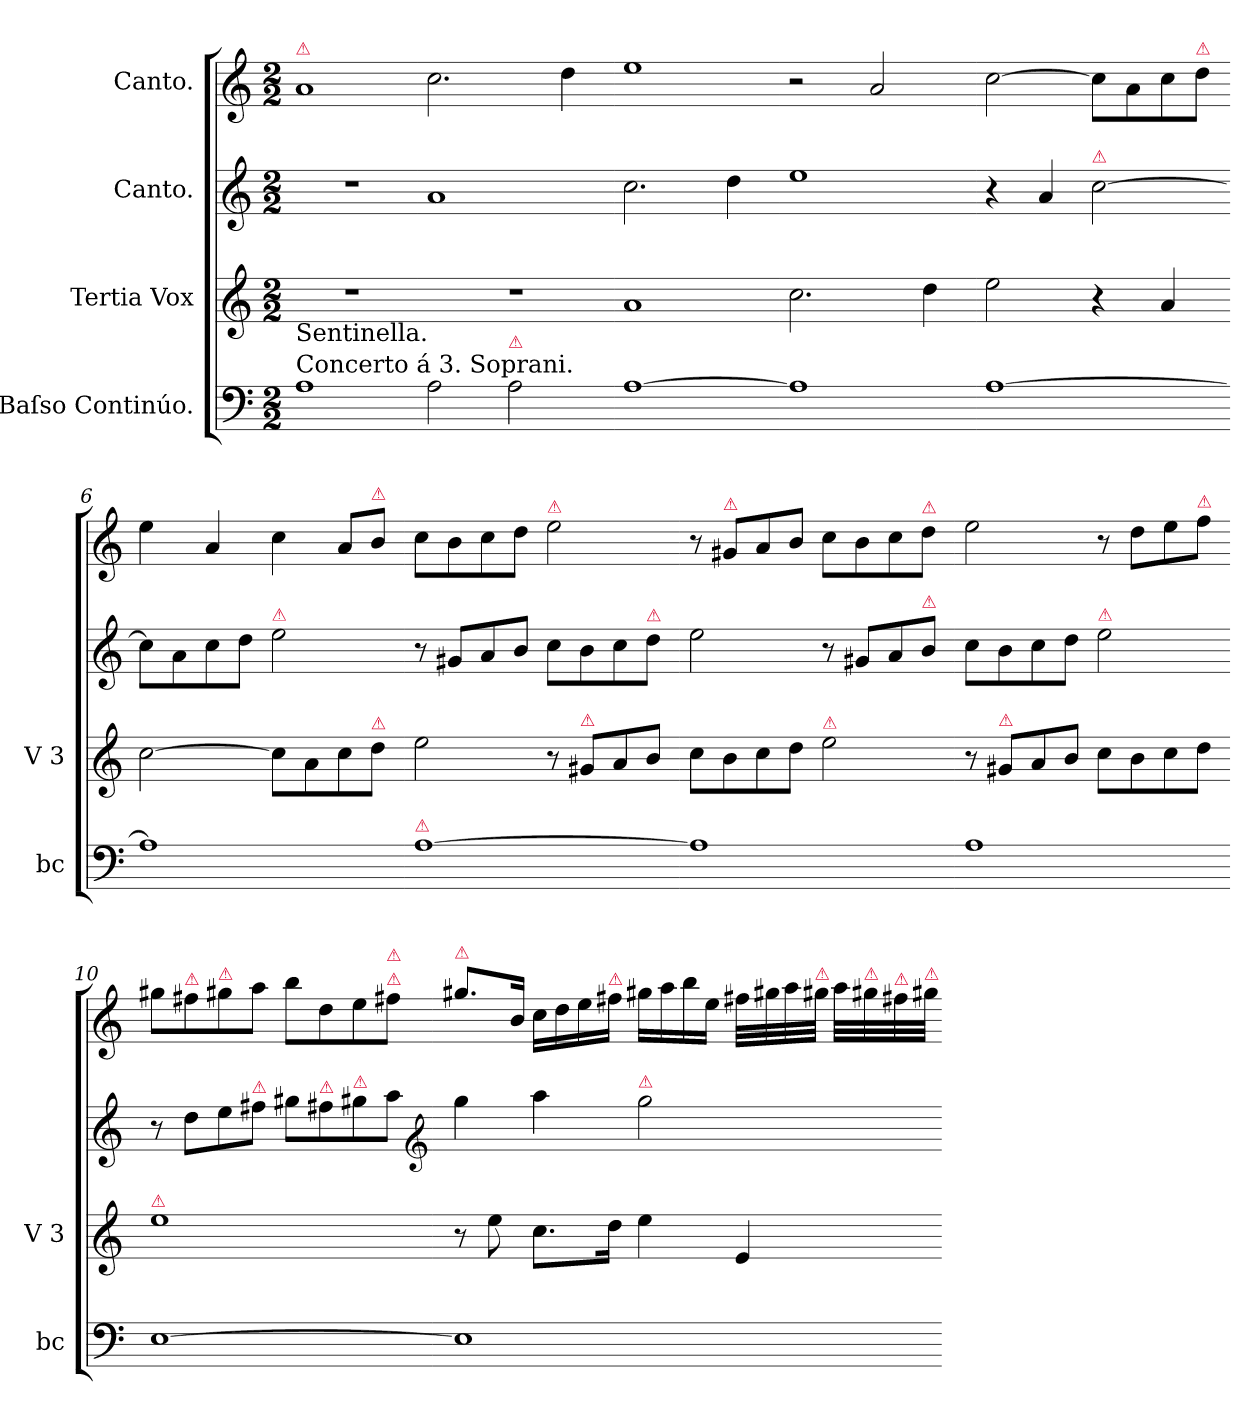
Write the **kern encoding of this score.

**kern	**kern	**kern	**kern
*part4	*part3	*part2	*part1
*staff4	*staff3	*staff2	*staff1
*I"Baſso Continúo.	*I"Tertia Vox	*I"Canto.	*I"Canto.
*I'bc	*I'V 3	*	*
*clefF4	*clefG2	*clefG2	*clefG2
*k[]	*k[]	*k[]	*k[]
*a:	*a:	*a:	*a:
*M2/2	*M2/2	*M2/2	*M2/2
=1	=1	=1	=1
!	!	!	!LO:TX:a:color=crimson:t=⚠
!	!LO:TX:b:t=Sentinella.	!	!
!LO:TX:a:t=Concerto á 3. Soprani.	!	!	!
1A	1r	1r	1a
=2-	=2-	=2-	=2-
2A\	1r	1a	2.cc\
!LO:TX:a:color=crimson:t=⚠	!	!	!
2A\	.	.	.
.	.	.	4dd\
=3-	=3-	=3-	=3-
[1A	1a	2.cc\	1ee
.	.	4dd\	.
=4-	=4-	=4-	=4-
1A]	2.cc\	1ee	2r
.	.	.	2a/
.	4dd\	.	.
=5-	=5-	=5-	=5-
[1A	2ee\	4r	[2cc\
.	.	4a/	.
!	!	!LO:TX:a:color=crimson:t=⚠	!
.	4r	[2cc\	8cc\L]
.	.	.	8a\
.	4a/	.	8cc\
!	!	!	!LO:TX:a:color=crimson:t=⚠
.	.	.	8dd\J
=6-	=6-	=6-	=6-
1A]	[2cc\	8cc\L]	4ee\
.	.	8a\	.
.	.	8cc\	4a/
.	.	8dd\J	.
!	!	!LO:TX:a:color=crimson:t=⚠	!
.	8cc\L]	2ee\	4cc\
.	8a\	.	.
.	8cc\	.	8a/L
!	!	!	!LO:TX:a:color=crimson:t=⚠
!	!LO:TX:a:color=crimson:t=⚠	!	!
.	8dd\J	.	8b/J
=7-	=7-	=7-	=7-
!LO:TX:a:color=crimson:t=⚠	!	!	!
[1A	2ee\	8r	8cc\L
.	.	8g#X/L	8b\
.	.	8a/	8cc\
.	.	8b/J	8dd\J
!	!	!	!LO:TX:a:color=crimson:t=⚠
.	8r	8cc\L	2ee\
!	!LO:TX:a:color=crimson:t=⚠	!	!
.	8g#X/L	8b\	.
.	8a/	8cc\	.
!	!	!LO:TX:a:color=crimson:t=⚠	!
.	8b/J	8dd\J	.
=8-	=8-	=8-	=8-
1A]	8cc\L	2ee\	8r
!	!	!	!LO:TX:a:color=crimson:t=⚠
.	8b\	.	8g#X/L
.	8cc\	.	8a/
.	8dd\J	.	8b/J
!	!LO:TX:a:color=crimson:t=⚠	!	!
.	2ee\	8r	8cc\L
.	.	8g#X/L	8b\
.	.	8a/	8cc\
!	!	!	!LO:TX:a:color=crimson:t=⚠
!	!	!LO:TX:a:color=crimson:t=⚠	!
.	.	8b/J	8dd\J
=9-	=9-	=9-	=9-
1A	8r	8cc\L	2ee\
!	!LO:TX:a:color=crimson:t=⚠	!	!
.	8g#X/L	8b\	.
.	8a/	8cc\	.
.	8b/J	8dd\J	.
!	!	!LO:TX:a:color=crimson:t=⚠	!
.	8cc\L	2ee\	8r
.	8b\	.	8dd\L
.	8cc\	.	8ee\
!	!	!	!LO:TX:a:color=crimson:t=⚠
.	8dd\J	.	8ff\J
=10-	=10-	=10-	=10-
!	!LO:TX:a:color=crimson:t=⚠	!	!
[1E	1ee	8r	8gg#X\L
!	!	!	!LO:TX:a:color=crimson:t=⚠
.	.	8dd\L	8ff#X\
!	!	!	!LO:TX:a:color=crimson:t=⚠
.	.	8ee\	8gg#X\
!	!	!LO:TX:a:color=crimson:t=⚠	!
.	.	8ff#X\J	8aa\J
.	.	8gg#X\L	8bb\L
!	!	!LO:TX:a:color=crimson:t=⚠	!
.	.	8ff#X\	8dd\
!	!	!LO:TX:a:color=crimson:t=⚠	!
.	.	8gg#X\	8ee\
!	!	!	!LO:TX:a:color=crimson:t=⚠
!	!	!	!LO:TX:a:color=crimson:t=⚠
.	.	8aa\J	8ff#X\J
*	*	*clefG1	*
=11-	=11-	=11-	=11-
!	!	!	!LO:TX:a:color=crimson:t=⚠
1E]	8r	4bb\	8.gg#X\L
.	8ee\	.	.
.	.	.	16b/Jk
.	8.cc\L	4ccc\	16cc\LL
.	.	.	16dd\
.	.	.	16ee\
!	!	!	!LO:TX:a:color=crimson:t=⚠
.	16dd\Jk	.	16ff#X\JJ
!	!	!LO:TX:a:color=crimson:t=⚠	!
.	4ee\	2bb\	16gg#X\LL
.	.	.	16aa\
.	.	.	16bb\
.	.	.	16ee\JJ
.	4e/	.	32ff#X\LLL
.	.	.	32gg#X\
.	.	.	32aa\
!	!	!	!LO:TX:a:color=crimson:t=⚠
.	.	.	32gg#X\JJJ
.	.	.	32aa\LLL
!	!	!	!LO:TX:a:color=crimson:t=⚠
.	.	.	32gg#X\
!	!	!	!LO:TX:a:color=crimson:t=⚠
.	.	.	32ff#X\
!	!	!	!LO:TX:a:color=crimson:t=⚠
.	.	.	32gg#X\JJJ
=-	=-	=-	=-
*-	*-	*-	*-
